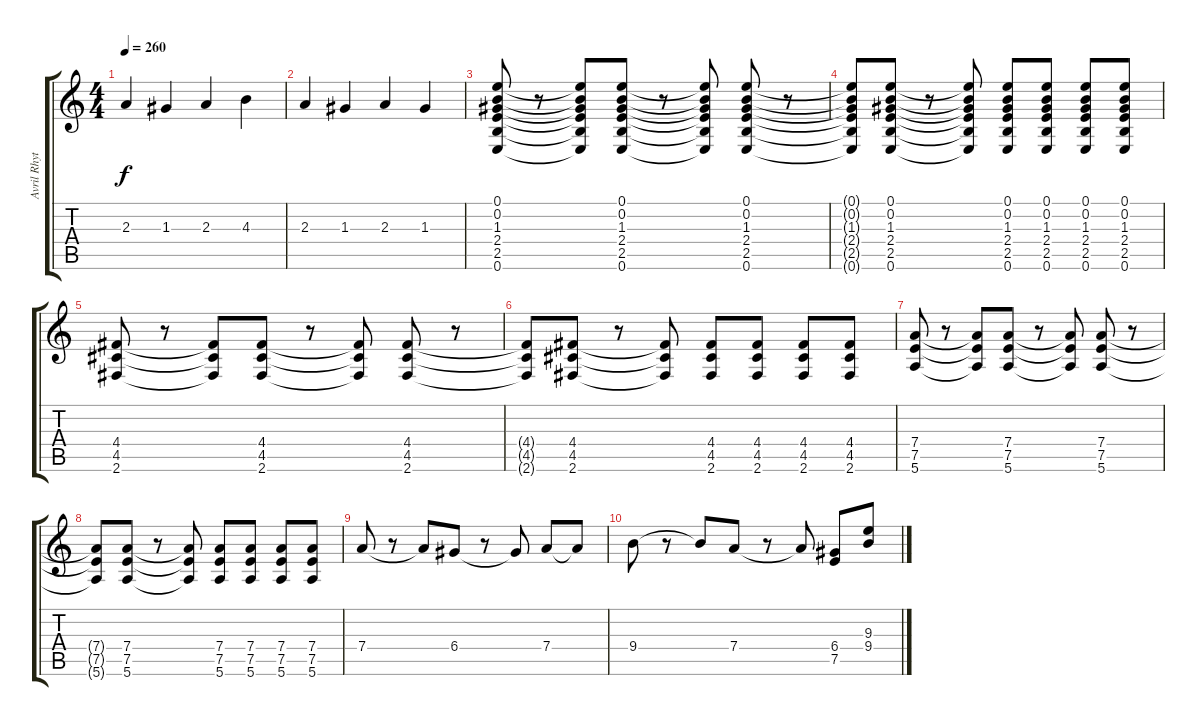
\track ("Avril Rhythm 2" "Avril Rhyt") {instrument distortionguitar}
\staff {score tabs}
\tuning (E4 B3 G3 D3 A2 E2) {hide}
\ts (4 4)
\tempo 260
\clef g2
\ks c
2.3.4{dy f} 1.3.4 2.3.4 4.3.4 |
2.3.4 1.3.4 2.3.4 1.3.4 |
(0.1 0.2 1.3 2.4 2.5 0.6).8 r.8 (0.1{t} 0.2{t} 1.3{t} 2.4{t} 2.5{t} 0.6{t}).8 (0.1 0.2 1.3 2.4 2.5 0.6).8 r.8 (0.1{t} 0.2{t} 1.3{t} 2.4{t} 2.5{t} 0.6{t}).8 (0.1 0.2 1.3 2.4 2.5 0.6).8 r.8 |
(0.1{t} 0.2{t} 1.3{t} 2.4{t} 2.5{t} 0.6{t}).8 (0.1 0.2 1.3 2.4 2.5 0.6).8 r.8 (0.1{t} 0.2{t} 1.3{t} 2.4{t} 2.5{t} 0.6{t}).8 (0.1 0.2 1.3 2.4 2.5 0.6).8 (0.1 0.2 1.3 2.4 2.5 0.6).8 (0.1 0.2 1.3 2.4 2.5 0.6).8 (0.1 0.2 1.3 2.4 2.5 0.6).8 |
(4.4 4.5 2.6).8 r.8 (4.4{t} 4.5{t} 2.6{t}).8 (4.4 4.5 2.6).8 r.8 (4.4{t} 4.5{t} 2.6{t}).8 (4.4 4.5 2.6).8 r.8 |
(4.4{t} 4.5{t} 2.6{t}).8 (4.4 4.5 2.6).8 r.8 (4.4{t} 4.5{t} 2.6{t}).8 (4.4 4.5 2.6).8 (4.4 4.5 2.6).8 (4.4 4.5 2.6).8 (4.4 4.5 2.6).8 |
(7.4 7.5 5.6).8 r.8 (7.4{t} 7.5{t} 5.6{t}).8 (7.4 7.5 5.6).8 r.8 (7.4{t} 7.5{t} 5.6{t}).8 (7.4 7.5 5.6).8 r.8 |
(7.4{t} 7.5{t} 5.6{t}).8 (7.4 7.5 5.6).8 r.8 (7.4{t} 7.5{t} 5.6{t}).8 (7.4 7.5 5.6).8 (7.4 7.5 5.6).8 (7.4 7.5 5.6).8 (7.4 7.5 5.6).8 |
7.4.8 r.8 7.4{t}.8 6.4.8 r.8 6.4{t}.8 7.4.8 7.4{t}.8 |
9.4.8 r.8 9.4{t}.8 7.4.8 r.8 7.4{t}.8 (6.4 7.5).8 (9.3 9.4).8
